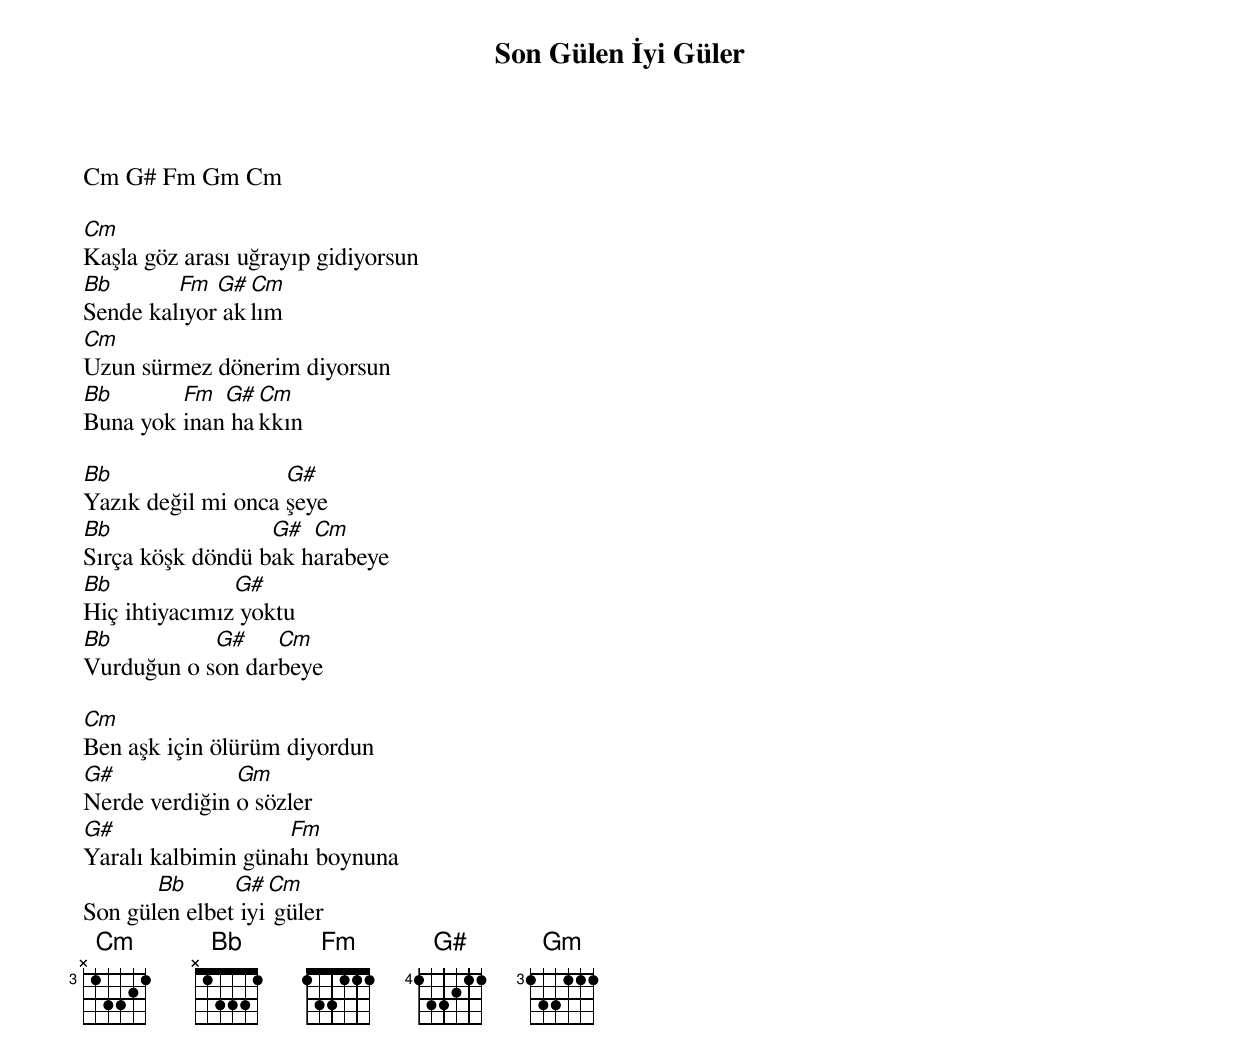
{title: Son Gülen İyi Güler}
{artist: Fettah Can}

Cm G# Fm Gm Cm

Cm
Kaşla göz arası uğrayıp gidiyorsun
Bb       Fm  G# Cm
Sende kalıyor aklım
Cm
Uzun sürmez dönerim diyorsun
Bb       Fm  G# Cm
Buna yok inan hakkın

Bb                  G#
Yazık değil mi onca şeye
Bb                G#  Cm
Sırça köşk döndü bak harabeye
Bb             G#
Hiç ihtiyacımız yoktu
Bb          G#    Cm
Vurduğun o son darbeye

Cm
Ben aşk için ölürüm diyordun
G#             Gm
Nerde verdiğin o sözler
G#                  Fm
Yaralı kalbimin günahı boynuna
       Bb      G#  Cm
Son gülen elbet iyi güler
